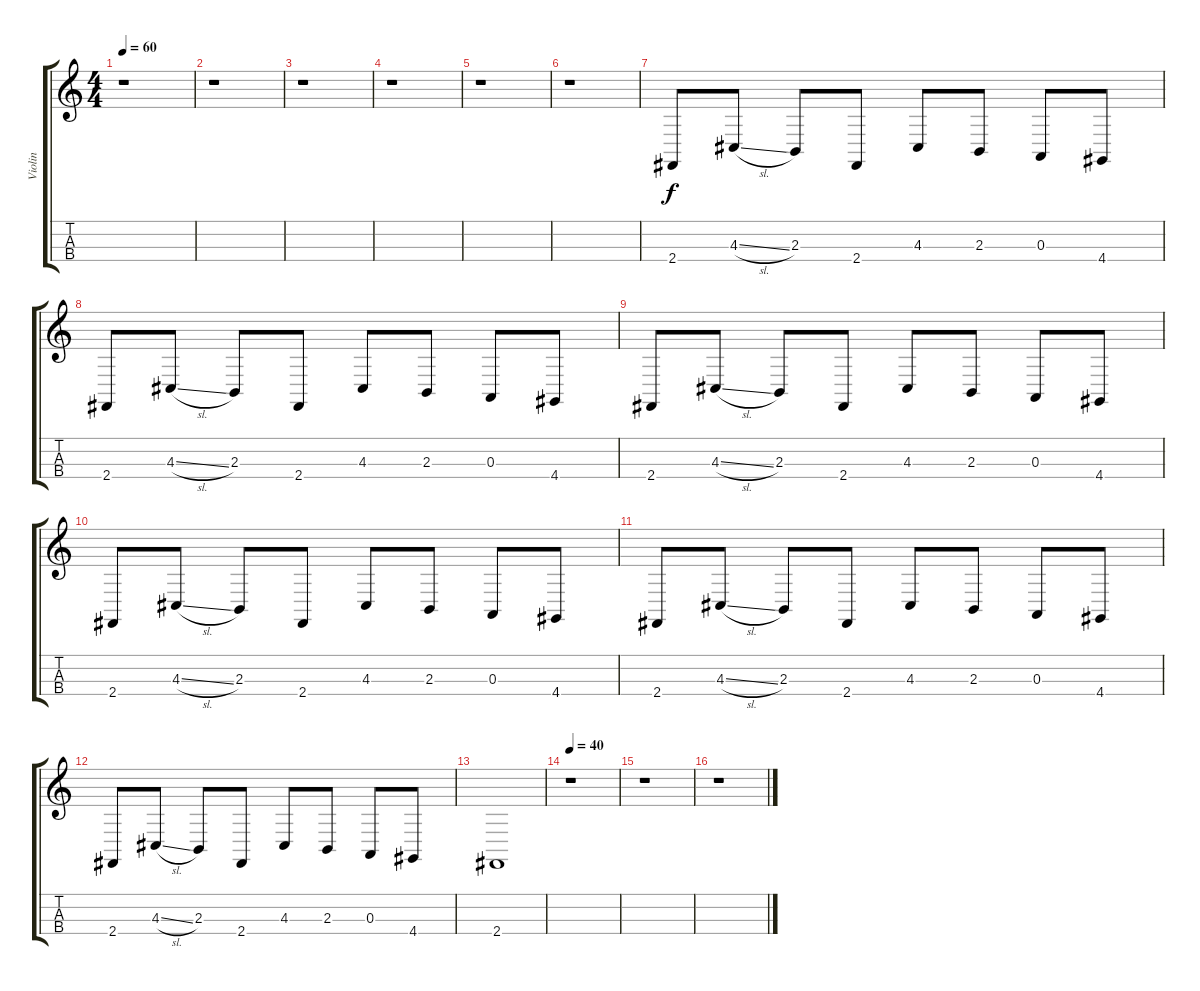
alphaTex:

\track ("Violin " "Violin ") {instrument violin}
\staff {score tabs}
\tuning (G3 D3 A2 E2) {hide}
\ts (4 4)
\tempo 60
\clef g2
\ks c
r.1{dy f} |
r.1 |
r.1 |
r.1 |
r.1 |
r.1 |
2.4.8 4.3{sl}.8 2.3.8 2.4.8 4.3.8 2.3.8 0.3.8 4.4.8 |
2.4.8 4.3{sl}.8 2.3.8 2.4.8 4.3.8 2.3.8 0.3.8 4.4.8 |
2.4.8 4.3{sl}.8 2.3.8 2.4.8 4.3.8 2.3.8 0.3.8 4.4.8 |
2.4.8 4.3{sl}.8 2.3.8 2.4.8 4.3.8 2.3.8 0.3.8 4.4.8 |
2.4.8 4.3{sl}.8 2.3.8 2.4.8 4.3.8 2.3.8 0.3.8 4.4.8 |
2.4.8 4.3{sl}.8 2.3.8 2.4.8 4.3.8 2.3.8 0.3.8 4.4.8 |
2.4.1 |
\tempo 40
r.1 |
r.1 |
r.1
